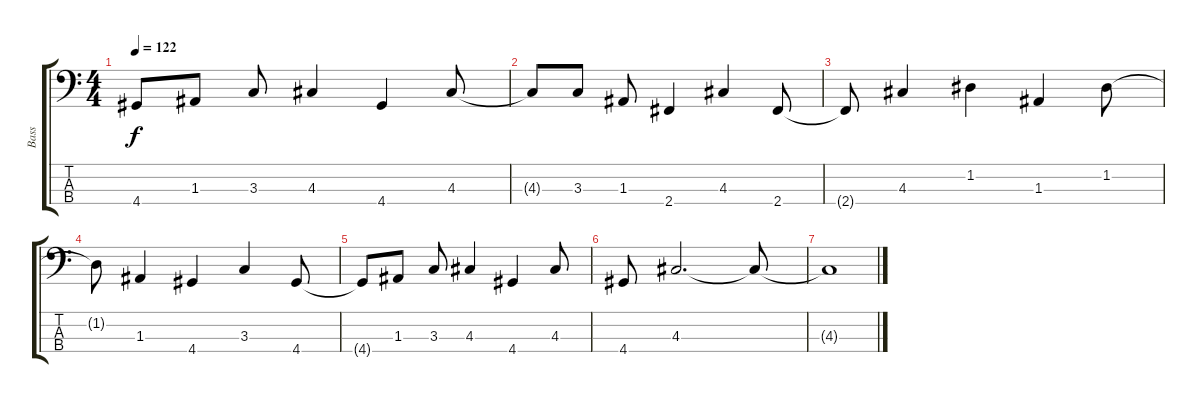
\track ("Bass" "Bass") {instrument electricbassfinger}
\staff {score tabs}
\tuning (G2 D2 A1 E1) {hide}
\ts (4 4)
\tempo 122
\clef f4
\ks c
4.4.8{dy f} 1.3.8 3.3.8 4.3.4 4.4.4 4.3.8 |
4.3{t}.8 3.3.8 1.3.8 2.4.4 4.3.4 2.4.8 |
2.4{t}.8 4.3.4 1.2.4 1.3.4 1.2.8 |
1.2{t}.8 1.3.4 4.4.4 3.3.4 4.4.8 |
4.4{t}.8 1.3.8 3.3.8 4.3.4 4.4.4 4.3.8 |
4.4.8 4.3.2{d} 4.3{t}.8 |
4.3{t}.1
